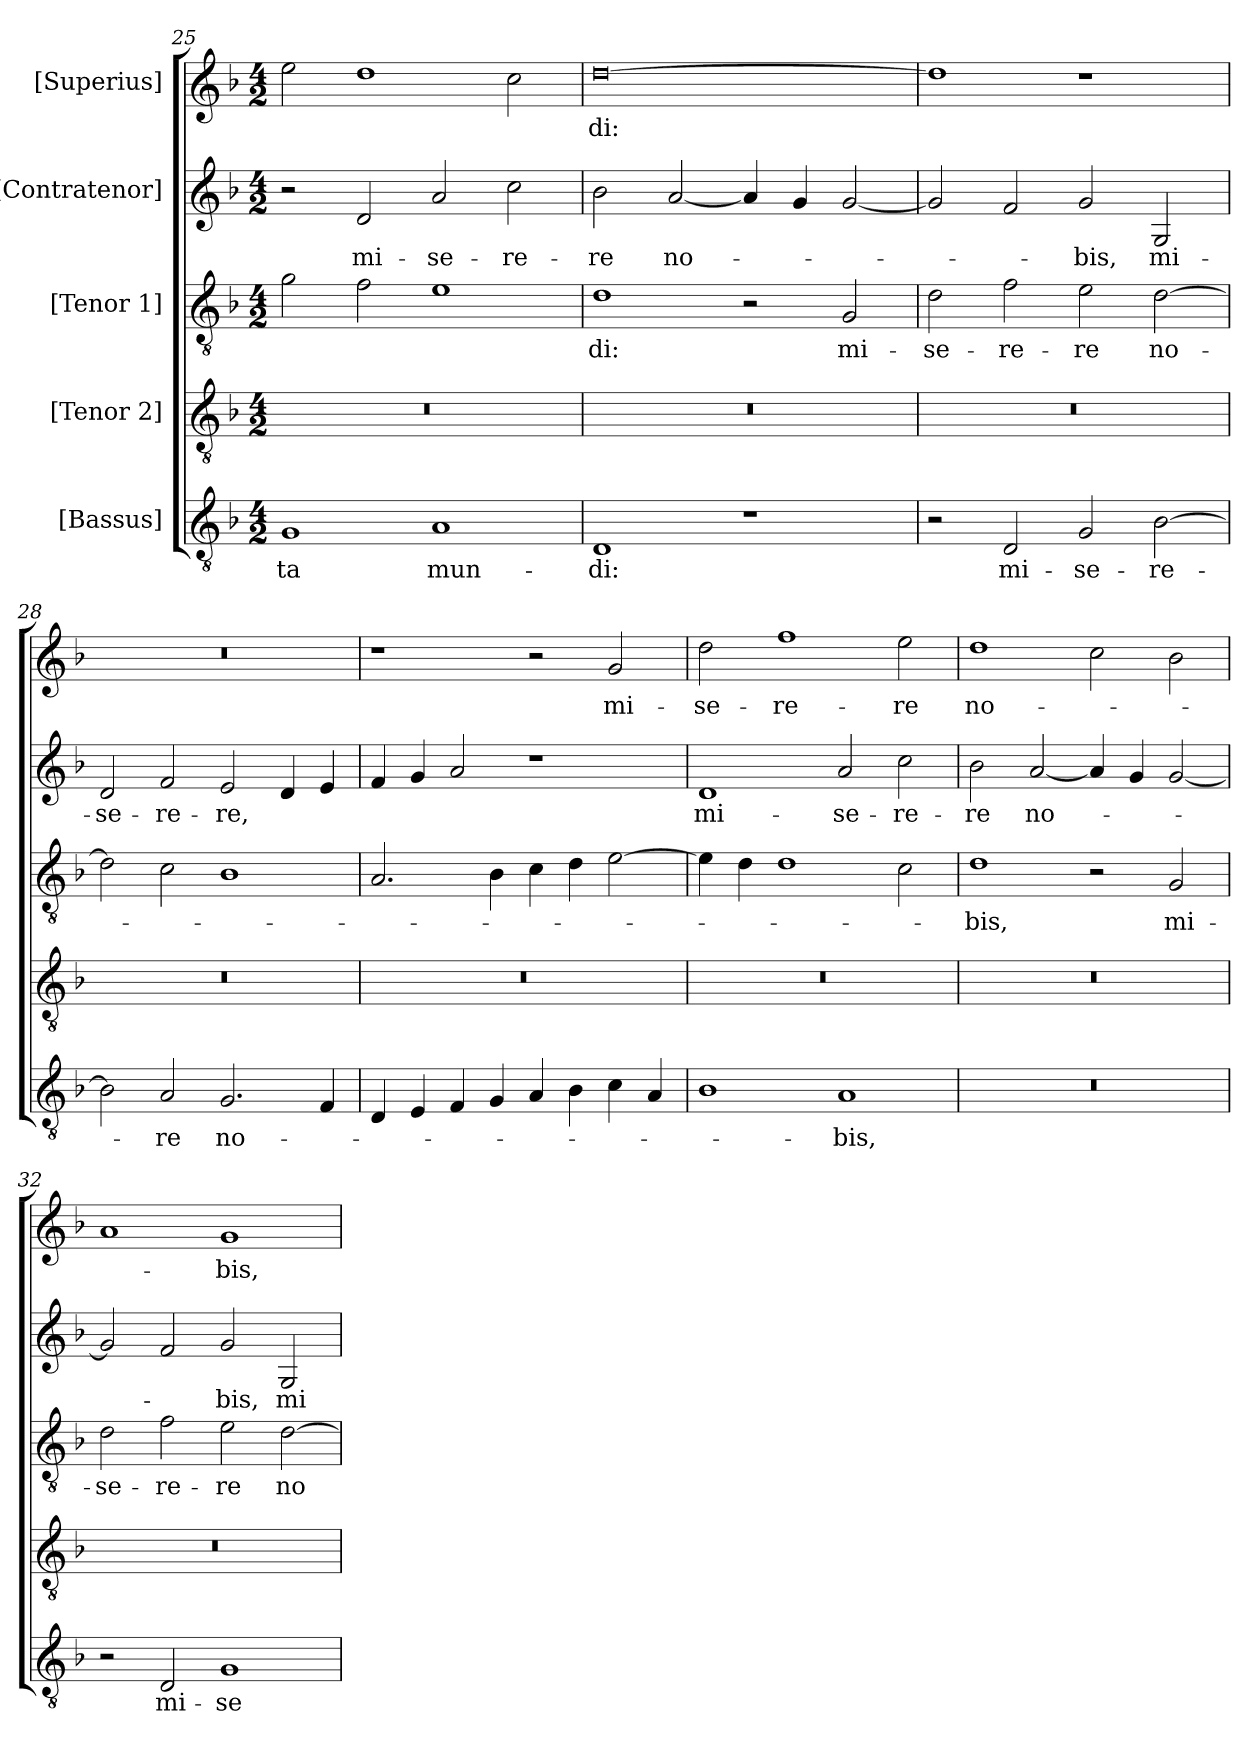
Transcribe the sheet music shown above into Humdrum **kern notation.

**kern	**text	**kern	**kern	**text	**kern	**text	**kern	**text
*part5	*part5	*part4	*part3	*part3	*part2	*part2	*part1	*part1
*staff5	*staff5	*staff4	*staff3	*staff3	*staff2	*staff2	*staff1	*staff1
*I"[Bassus]	*	*I"[Tenor 2]	*I"[Tenor 1]	*	*I"[Contratenor]	*	*I"[Superius]	*
*clefGv2	*	*clefGv2	*clefGv2	*	*clefG2	*	*clefG2	*
*k[b-]	*	*k[b-]	*k[b-]	*	*k[b-]	*	*k[b-]	*
*M4/2	*	*M4/2	*M4/2	*	*M4/2	*	*M4/2	*
=25	=25	=25	=25	=25	=25	=25	=25	=25
1G/	-ta	0r	2g\	.	2r	.	2ee\	.
.	.	.	2f\	.	2d/	mi-	1dd\	.
1A/	mun-	.	1e\	.	2a/	-se-	.	.
.	.	.	.	.	2cc\	-re-	2cc\	.
=26	=26	=26	=26	=26	=26	=26	=26	=26
1D/	-di:	0r	1d\	-di:	2b-\	-re	[0dd\	-di:
.	.	.	.	.	[2a/	no-	.	.
1r	.	.	2r	.	4a/]	.	.	.
.	.	.	.	.	4g/	.	.	.
.	.	.	2G/	mi-	[2g/	.	.	.
=27	=27	=27	=27	=27	=27	=27	=27	=27
2r	.	0r	2d\	-se-	2g/]	.	1dd\]	.
2D/	mi-	.	2f\	-re-	2f/	.	.	.
2G/	-se-	.	2e\	-re	2g/	-bis,	1r	.
[2B-\	-re-	.	[2d\	no-	2G/	mi-	.	.
=28	=28	=28	=28	=28	=28	=28	=28	=28
2B-\]	.	0r	2d\]	.	2d/	-se-	0r	.
2A/	-re	.	2c\	.	2f/	-re-	.	.
2.G/	no-	.	1B-\	.	2e/	-re,	.	.
.	.	.	.	.	4d/	.	.	.
4F/	.	.	.	.	4e/	.	.	.
=29	=29	=29	=29	=29	=29	=29	=29	=29
4D/	.	0r	2.A/	.	4f/	.	1r	.
4E/	.	.	.	.	4g/	.	.	.
4F/	.	.	.	.	2a/	.	.	.
4G/	.	.	4B-\	.	.	.	.	.
4A/	.	.	4c\	.	1r	.	2r	.
4B-\	.	.	4d\	.	.	.	.	.
4c\	.	.	[2e\	.	.	.	2g/	mi-
4A/	.	.	.	.	.	.	.	.
=30	=30	=30	=30	=30	=30	=30	=30	=30
1B-\	.	0r	4e\]	.	1d/	mi-	2dd\	-se-
.	.	.	4d\	.	.	.	.	.
.	.	.	1d\	.	.	.	1ff\	-re-
1A/	-bis,	.	.	.	2a/	-se-	.	.
.	.	.	2c\	.	2cc\	-re-	2ee\	-re
=31	=31	=31	=31	=31	=31	=31	=31	=31
0r	.	0r	1d\	-bis,	2b-\	-re	1dd\	no-
.	.	.	.	.	[2a/	no-	.	.
.	.	.	2r	.	4a/]	.	2cc\	.
.	.	.	.	.	4g/	.	.	.
.	.	.	2G/	mi-	[2g/	.	2b-\	.
=32	=32	=32	=32	=32	=32	=32	=32	=32
2r	.	0r	2d\	-se-	2g/]	.	1a/	.
2D/	mi-	.	2f\	-re-	2f/	.	.	.
1G/	-se-	.	2e\	-re	2g/	-bis,	1g/	-bis,
.	.	.	[2d\	no-	2G/	mi-	.	.
=	=	=	=	=	=	=	=	=
*-	*-	*-	*-	*-	*-	*-	*-	*-
